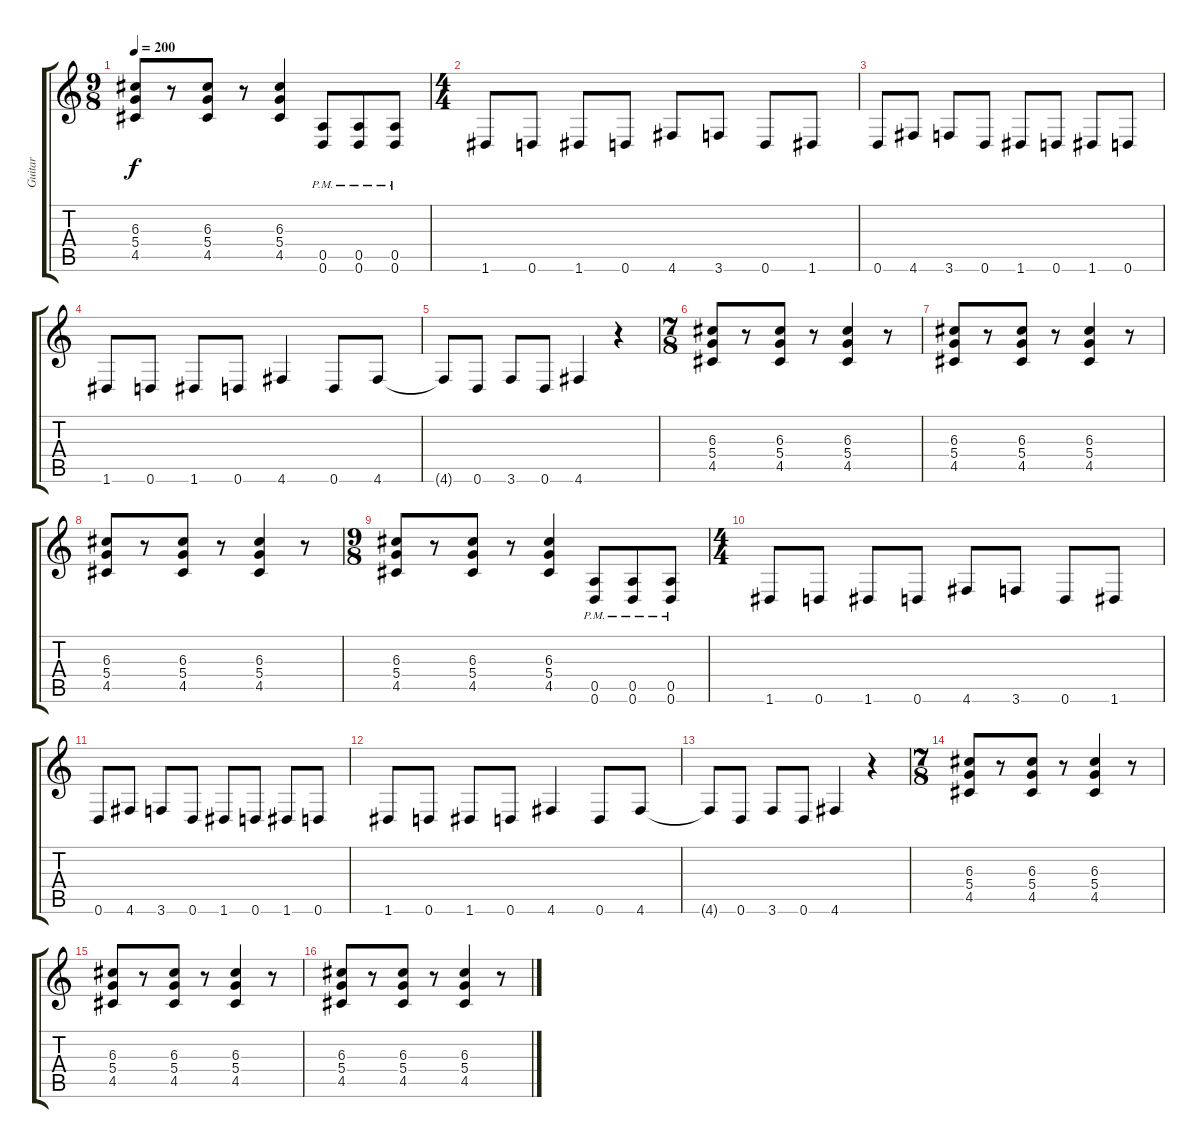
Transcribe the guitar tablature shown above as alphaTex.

\track ("Guitar" "Guitar") {instrument overdrivenguitar}
\staff {score tabs}
\tuning (E4 B3 G3 D3 A2 D2) {hide}
\ts (9 8)
\tempo 200
\clef g2
\ks c
(6.3 5.4 4.5).8{dy f} r.8 (6.3 5.4 4.5).8 r.8 (6.3 5.4 4.5).4 (0.5{pm} 0.6{pm}).8 (0.5{pm} 0.6{pm}).8 (0.5{pm} 0.6{pm}).8 |
\ts (4 4)
1.6.8 0.6.8 1.6.8 0.6.8 4.6.8 3.6.8 0.6.8 1.6.8 |
0.6.8 4.6.8 3.6.8 0.6.8 1.6.8 0.6.8 1.6.8 0.6.8 |
1.6.8 0.6.8 1.6.8 0.6.8 4.6.4 0.6.8 4.6.8 |
4.6{t}.8 0.6.8 3.6.8 0.6.8 4.6.4 r.4 |
\ts (7 8)
(6.3 5.4 4.5).8 r.8 (6.3 5.4 4.5).8 r.8 (6.3 5.4 4.5).4 r.8 |
(6.3 5.4 4.5).8 r.8 (6.3 5.4 4.5).8 r.8 (6.3 5.4 4.5).4 r.8 |
(6.3 5.4 4.5).8 r.8 (6.3 5.4 4.5).8 r.8 (6.3 5.4 4.5).4 r.8 |
\ts (9 8)
(6.3 5.4 4.5).8 r.8 (6.3 5.4 4.5).8 r.8 (6.3 5.4 4.5).4 (0.5{pm} 0.6{pm}).8 (0.5{pm} 0.6{pm}).8 (0.5{pm} 0.6{pm}).8 |
\ts (4 4)
1.6.8 0.6.8 1.6.8 0.6.8 4.6.8 3.6.8 0.6.8 1.6.8 |
0.6.8 4.6.8 3.6.8 0.6.8 1.6.8 0.6.8 1.6.8 0.6.8 |
1.6.8 0.6.8 1.6.8 0.6.8 4.6.4 0.6.8 4.6.8 |
4.6{t}.8 0.6.8 3.6.8 0.6.8 4.6.4 r.4 |
\ts (7 8)
(6.3 5.4 4.5).8 r.8 (6.3 5.4 4.5).8 r.8 (6.3 5.4 4.5).4 r.8 |
(6.3 5.4 4.5).8 r.8 (6.3 5.4 4.5).8 r.8 (6.3 5.4 4.5).4 r.8 |
(6.3 5.4 4.5).8 r.8 (6.3 5.4 4.5).8 r.8 (6.3 5.4 4.5).4 r.8
